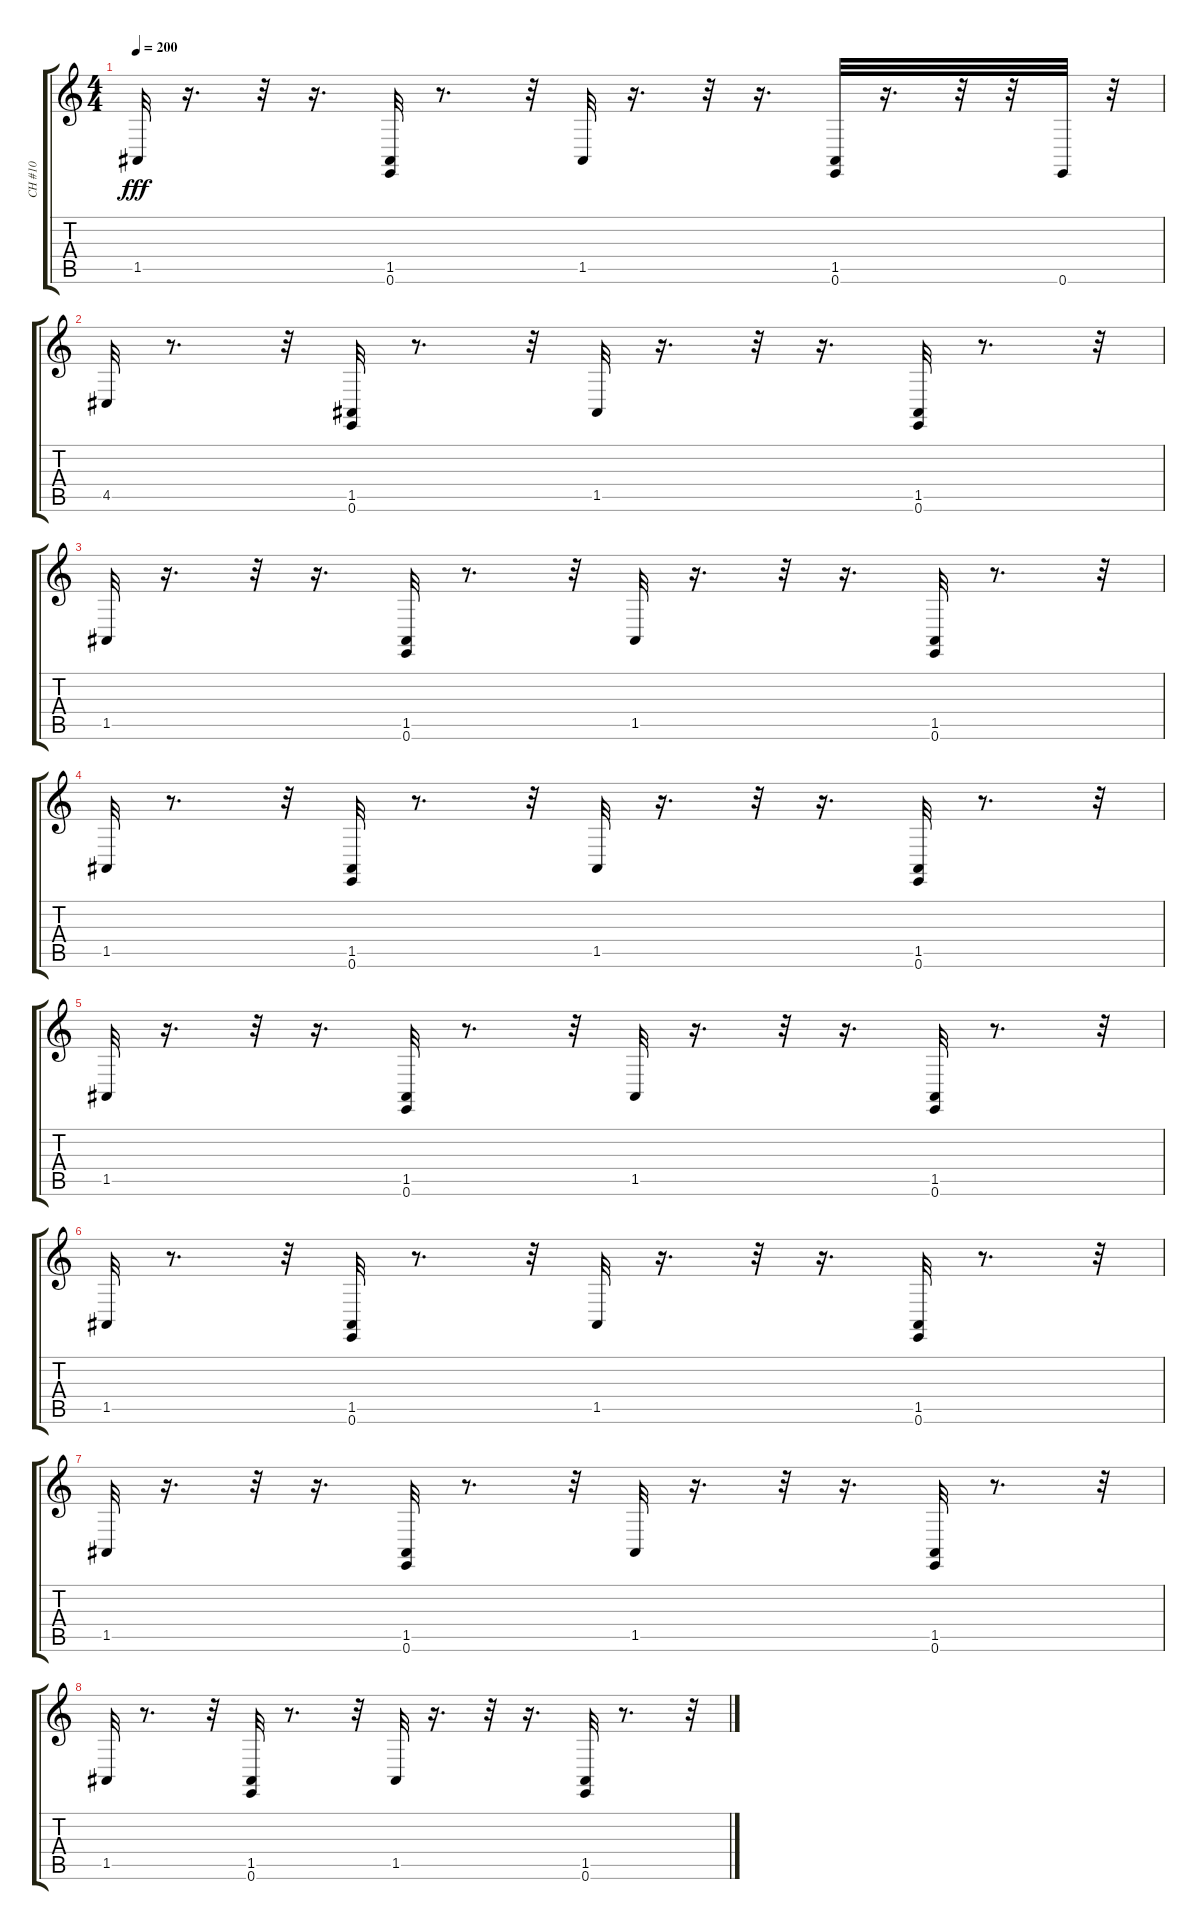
\track ("CH #10" "CH #10") {instrument brightacousticpiano}
\staff {score tabs}
\tuning (E4 B3 G3 D3 A2 E2) {hide}
\ts (4 4)
\tempo 200
\clef g2
\ks c
1.5.32{dy fff} r.16{d} r.32 r.16{d} (1.5 0.6).32 r.8{d} r.32 1.5.32 r.16{d} r.32 r.16{d} (1.5 0.6).32 r.16{d} r.32 r.32 0.6.32 r.32 |
4.5.32 r.8{d} r.32 (1.5 0.6).32 r.8{d} r.32 1.5.32 r.16{d} r.32 r.16{d} (1.5 0.6).32 r.8{d} r.32 |
1.5.32 r.16{d} r.32 r.16{d} (1.5 0.6).32 r.8{d} r.32 1.5.32 r.16{d} r.32 r.16{d} (1.5 0.6).32 r.8{d} r.32 |
1.5.32 r.8{d} r.32 (1.5 0.6).32 r.8{d} r.32 1.5.32 r.16{d} r.32 r.16{d} (1.5 0.6).32 r.8{d} r.32 |
1.5.32 r.16{d} r.32 r.16{d} (1.5 0.6).32 r.8{d} r.32 1.5.32 r.16{d} r.32 r.16{d} (1.5 0.6).32 r.8{d} r.32 |
1.5.32 r.8{d} r.32 (1.5 0.6).32 r.8{d} r.32 1.5.32 r.16{d} r.32 r.16{d} (1.5 0.6).32 r.8{d} r.32 |
1.5.32 r.16{d} r.32 r.16{d} (1.5 0.6).32 r.8{d} r.32 1.5.32 r.16{d} r.32 r.16{d} (1.5 0.6).32 r.8{d} r.32 |
1.5.32 r.8{d} r.32 (1.5 0.6).32 r.8{d} r.32 1.5.32 r.16{d} r.32 r.16{d} (1.5 0.6).32 r.8{d} r.32
